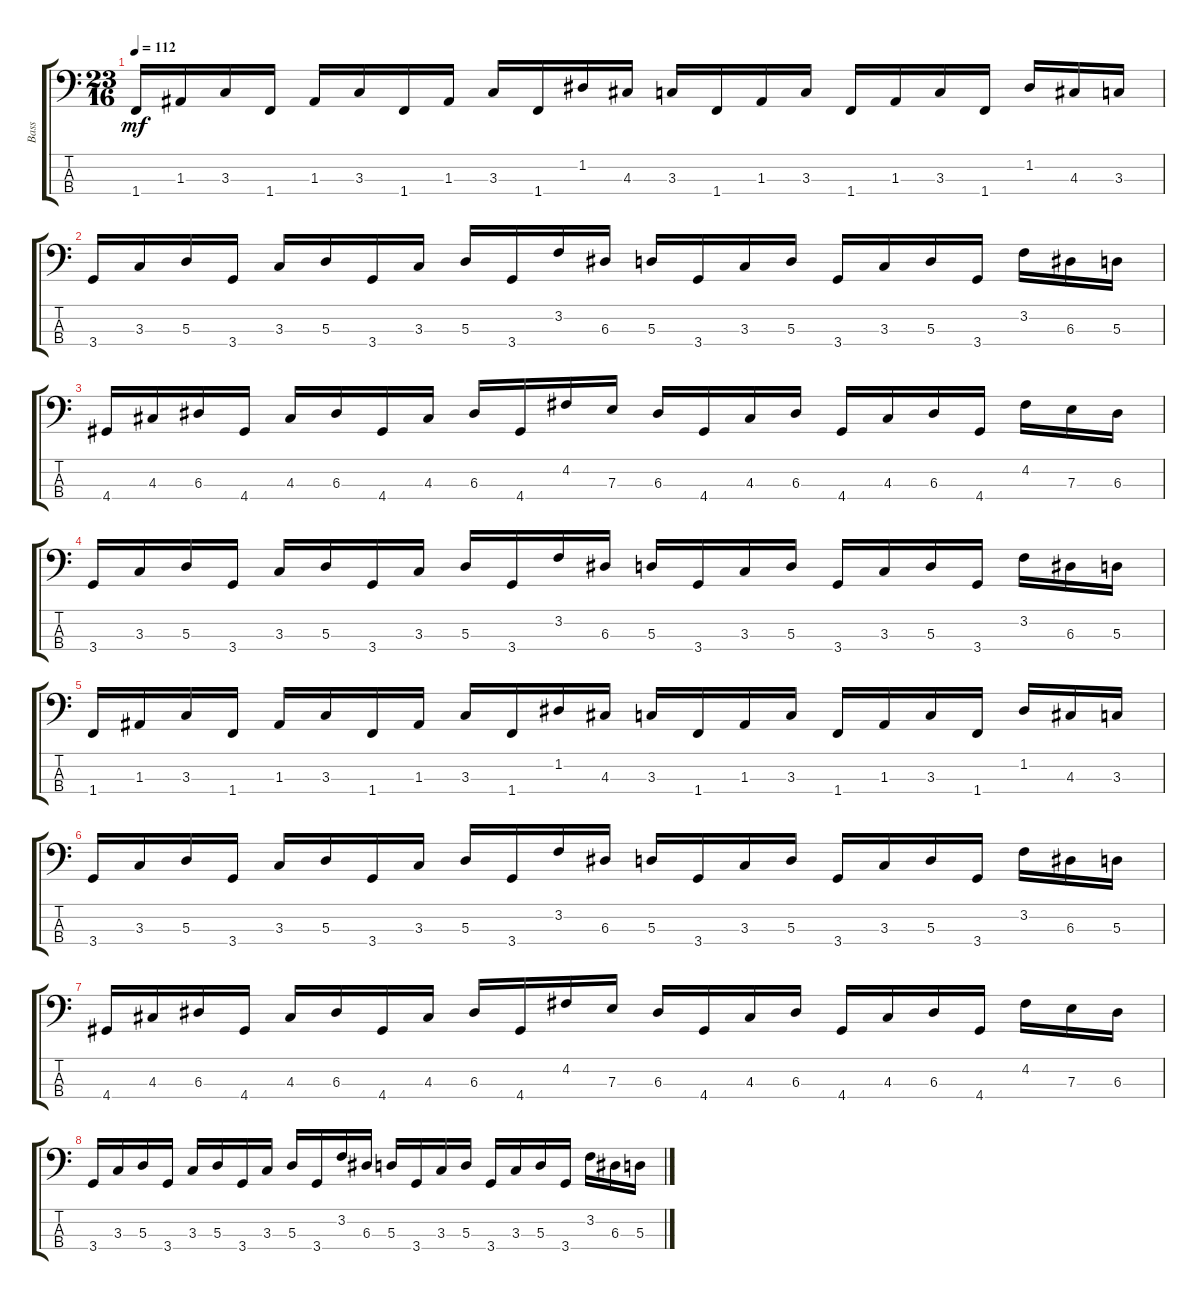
\track ("Bass" "Bass") {instrument electricbassfinger}
\staff {score tabs}
\tuning (G2 D2 A1 E1) {hide}
\ts (23 16)
\tempo 112
\clef f4
\ks c
1.4.16{dy mf} 1.3.16 3.3.16 1.4.16 1.3.16 3.3.16 1.4.16 1.3.16 3.3.16 1.4.16 1.2.16 4.3.16 3.3.16 1.4.16 1.3.16 3.3.16 1.4.16 1.3.16 3.3.16 1.4.16 1.2.16 4.3.16 3.3.16 |
3.4.16 3.3.16 5.3.16 3.4.16 3.3.16 5.3.16 3.4.16 3.3.16 5.3.16 3.4.16 3.2.16 6.3.16 5.3.16 3.4.16 3.3.16 5.3.16 3.4.16 3.3.16 5.3.16 3.4.16 3.2.16 6.3.16 5.3.16 |
4.4.16 4.3.16 6.3.16 4.4.16 4.3.16 6.3.16 4.4.16 4.3.16 6.3.16 4.4.16 4.2.16 7.3.16 6.3.16 4.4.16 4.3.16 6.3.16 4.4.16 4.3.16 6.3.16 4.4.16 4.2.16 7.3.16 6.3.16 |
3.4.16 3.3.16 5.3.16 3.4.16 3.3.16 5.3.16 3.4.16 3.3.16 5.3.16 3.4.16 3.2.16 6.3.16 5.3.16 3.4.16 3.3.16 5.3.16 3.4.16 3.3.16 5.3.16 3.4.16 3.2.16 6.3.16 5.3.16 |
1.4.16 1.3.16 3.3.16 1.4.16 1.3.16 3.3.16 1.4.16 1.3.16 3.3.16 1.4.16 1.2.16 4.3.16 3.3.16 1.4.16 1.3.16 3.3.16 1.4.16 1.3.16 3.3.16 1.4.16 1.2.16 4.3.16 3.3.16 |
3.4.16 3.3.16 5.3.16 3.4.16 3.3.16 5.3.16 3.4.16 3.3.16 5.3.16 3.4.16 3.2.16 6.3.16 5.3.16 3.4.16 3.3.16 5.3.16 3.4.16 3.3.16 5.3.16 3.4.16 3.2.16 6.3.16 5.3.16 |
4.4.16 4.3.16 6.3.16 4.4.16 4.3.16 6.3.16 4.4.16 4.3.16 6.3.16 4.4.16 4.2.16 7.3.16 6.3.16 4.4.16 4.3.16 6.3.16 4.4.16 4.3.16 6.3.16 4.4.16 4.2.16 7.3.16 6.3.16 |
3.4.16 3.3.16 5.3.16 3.4.16 3.3.16 5.3.16 3.4.16 3.3.16 5.3.16 3.4.16 3.2.16 6.3.16 5.3.16 3.4.16 3.3.16 5.3.16 3.4.16 3.3.16 5.3.16 3.4.16 3.2.16 6.3.16 5.3.16
